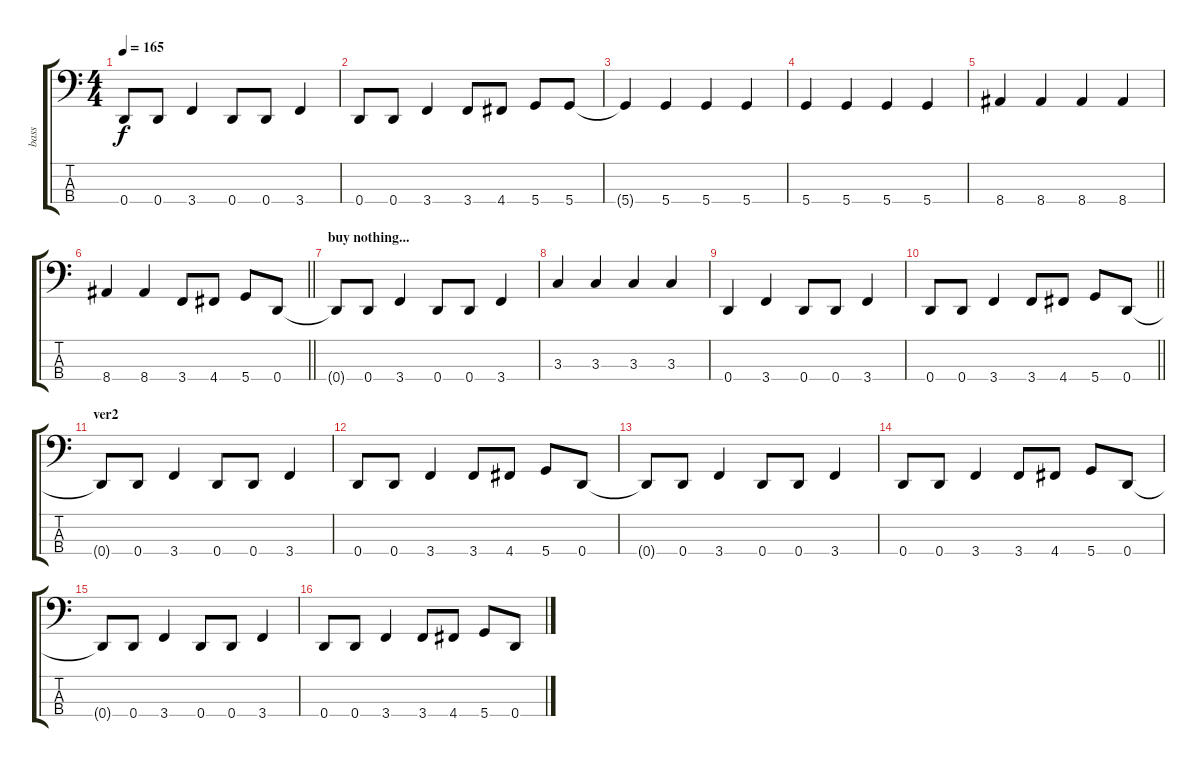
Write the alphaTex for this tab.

\track ("bass" "bass") {instrument electricbassfinger}
\staff {score tabs}
\tuning (G2 D2 A1 D1) {hide}
\ts (4 4)
\tempo 165
\clef f4
\ks c
0.4{t}.8{dy f} 0.4.8 3.4.4 0.4.8 0.4.8 3.4.4 |
0.4.8 0.4.8 3.4.4 3.4.8 4.4.8 5.4.8 5.4.8 |
5.4{t}.4 5.4.4 5.4.4 5.4.4 |
5.4.4 5.4.4 5.4.4 5.4.4 |
8.4.4 8.4.4 8.4.4 8.4.4 |
\barLineRight lightlight
8.4.4 8.4.4 3.4.8 4.4.8 5.4.8 0.4.8 |
\section ("" "buy nothing...")
0.4{t}.8 0.4.8 3.4.4 0.4.8 0.4.8 3.4.4 |
3.3.4 3.3.4 3.3.4 3.3.4 |
0.4.4 3.4.4 0.4.8 0.4.8 3.4.4 |
\barLineRight lightlight
0.4.8 0.4.8 3.4.4 3.4.8 4.4.8 5.4.8 0.4.8 |
\section ("" "ver2")
0.4{t}.8 0.4.8 3.4.4 0.4.8 0.4.8 3.4.4 |
0.4.8 0.4.8 3.4.4 3.4.8 4.4.8 5.4.8 0.4.8 |
0.4{t}.8 0.4.8 3.4.4 0.4.8 0.4.8 3.4.4 |
0.4.8 0.4.8 3.4.4 3.4.8 4.4.8 5.4.8 0.4.8 |
0.4{t}.8 0.4.8 3.4.4 0.4.8 0.4.8 3.4.4 |
0.4.8 0.4.8 3.4.4 3.4.8 4.4.8 5.4.8 0.4.8
